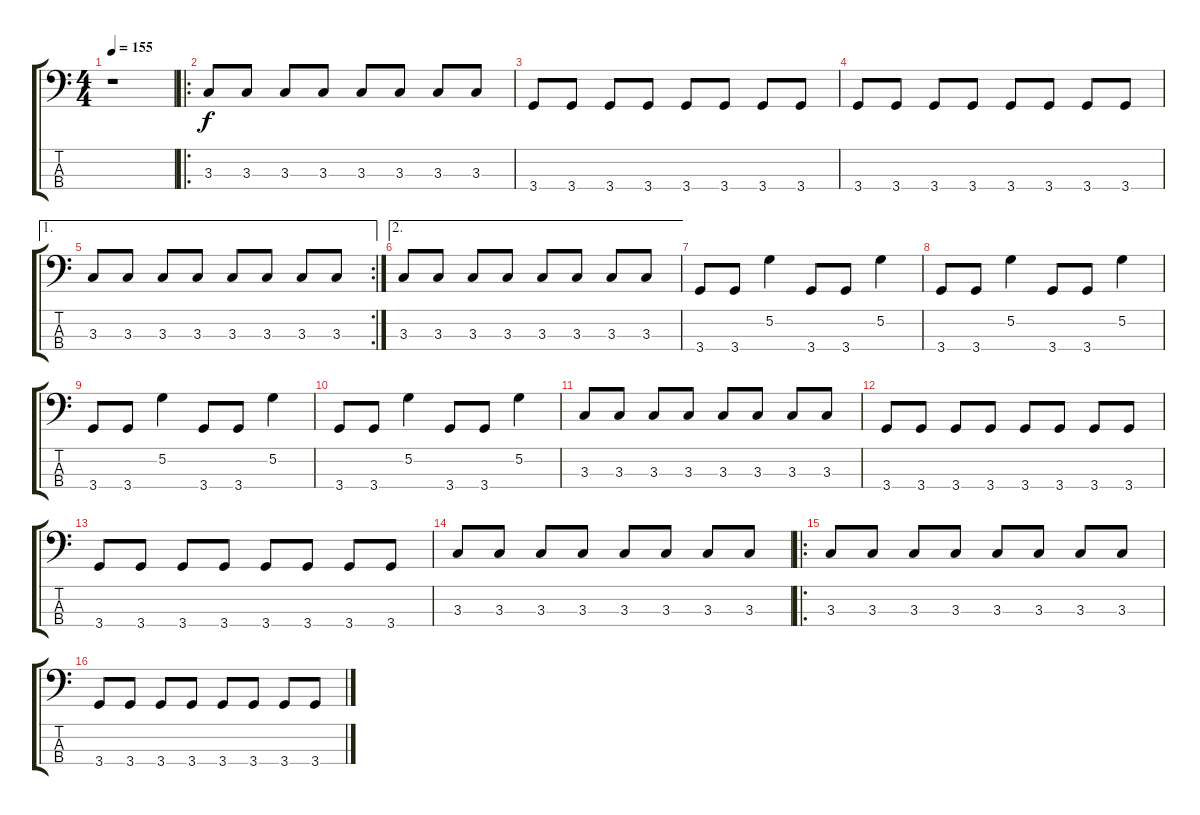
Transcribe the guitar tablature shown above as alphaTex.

\track "" {instrument electricbasspick}
\staff {score tabs}
\tuning (G2 D2 A1 E1) {hide}
\ts (4 4)
\tempo 155
\clef f4
\ks c
r.1{dy f instrument electricbasspick} |
\ro
3.3.8 3.3.8 3.3.8 3.3.8 3.3.8 3.3.8 3.3.8 3.3.8 |
3.4.8 3.4.8 3.4.8 3.4.8 3.4.8 3.4.8 3.4.8 3.4.8 |
3.4.8 3.4.8 3.4.8 3.4.8 3.4.8 3.4.8 3.4.8 3.4.8 |
\ae 1
\rc 2
3.3.8 3.3.8 3.3.8 3.3.8 3.3.8 3.3.8 3.3.8 3.3.8 |
\ae 2
3.3.8 3.3.8 3.3.8 3.3.8 3.3.8 3.3.8 3.3.8 3.3.8 |
3.4.8 3.4.8 5.2.4 3.4.8 3.4.8 5.2.4 |
3.4.8 3.4.8 5.2.4 3.4.8 3.4.8 5.2.4 |
3.4.8 3.4.8 5.2.4 3.4.8 3.4.8 5.2.4 |
3.4.8 3.4.8 5.2.4 3.4.8 3.4.8 5.2.4 |
3.3.8 3.3.8 3.3.8 3.3.8 3.3.8 3.3.8 3.3.8 3.3.8 |
3.4.8 3.4.8 3.4.8 3.4.8 3.4.8 3.4.8 3.4.8 3.4.8 |
3.4.8 3.4.8 3.4.8 3.4.8 3.4.8 3.4.8 3.4.8 3.4.8 |
3.3.8 3.3.8 3.3.8 3.3.8 3.3.8 3.3.8 3.3.8 3.3.8 |
\ro
3.3.8 3.3.8 3.3.8 3.3.8 3.3.8 3.3.8 3.3.8 3.3.8 |
3.4.8 3.4.8 3.4.8 3.4.8 3.4.8 3.4.8 3.4.8 3.4.8
